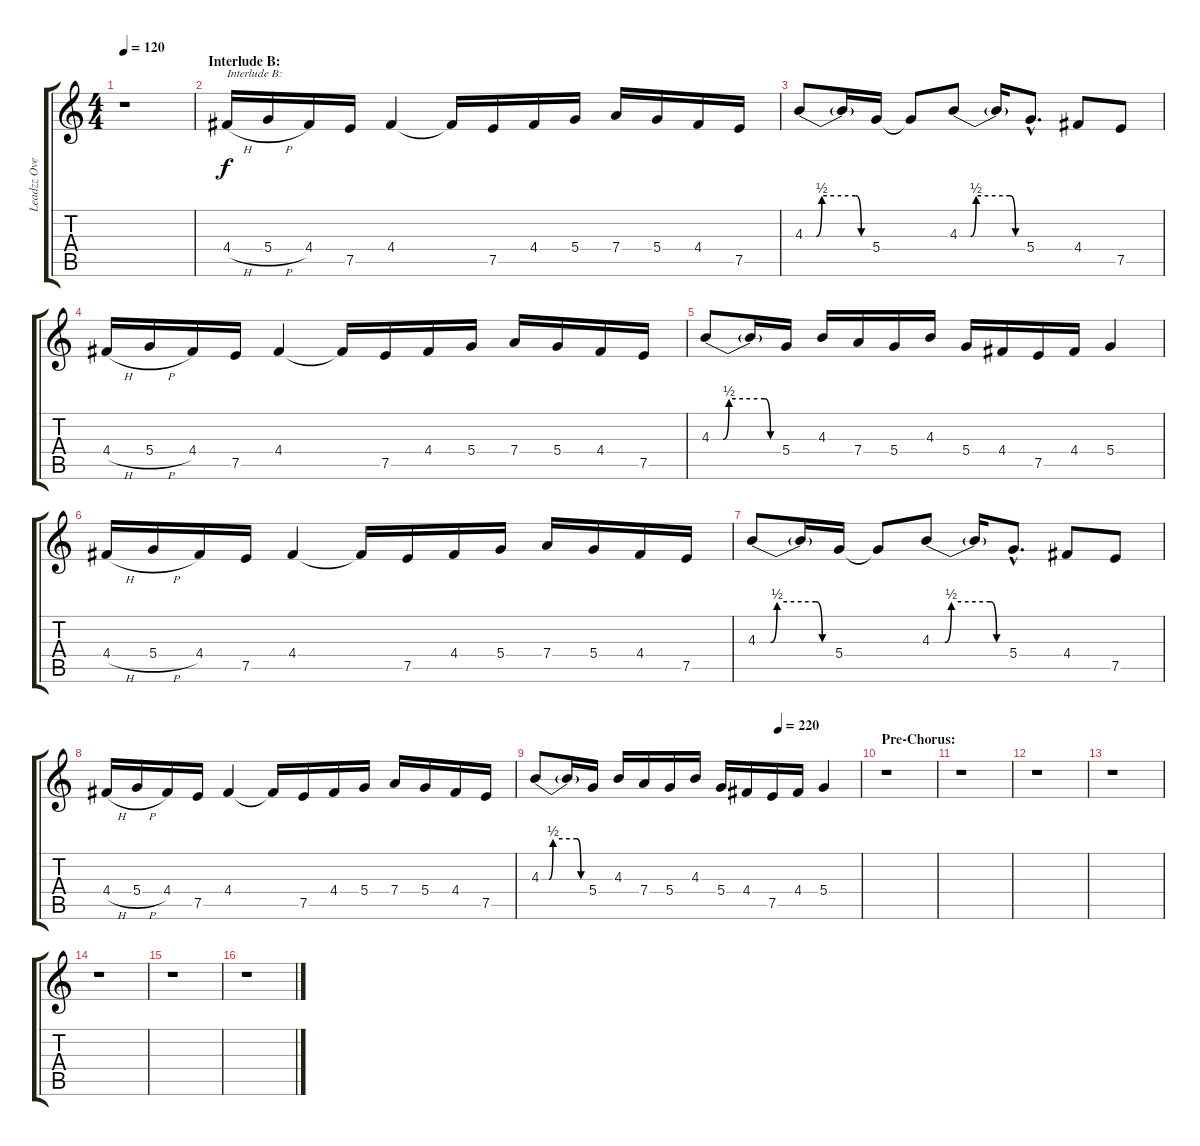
\track ("Leadzz Overdubzz" "Leadzz Ove") {instrument distortionguitar}
\staff {score tabs}
\tuning (E4 B3 G3 D3 A2 E2) {hide}
\ts (4 4)
\tempo 120
\clef g2
\ks c
r.1{dy f} |
\section ("" "Interlude B:")
4.4{h}.16{txt "Interlude B:" volume 16 instrument distortionguitar} 5.4{h}.16 4.4.16 7.5.16 4.4.4 4.4{t}.16 7.5.16 4.4.16 5.4.16 7.4.16 5.4.16 4.4.16 7.5.16 |
4.3{be (custom 0 0 10 0 15 2 45 2 50 0 60 0)}.8 4.3{t}.16 5.4.16 5.4{t}.8 4.3{be (custom 0 0 10 0 15 2 45 2 50 0 60 0)}.8 4.3{t}.16 5.4{hac}.8{d} 4.4.8 7.5.8 |
4.4{h}.16 5.4{h}.16 4.4.16 7.5.16 4.4.4 4.4{t}.16 7.5.16 4.4.16 5.4.16 7.4.16 5.4.16 4.4.16 7.5.16 |
4.3{be (custom 0 0 10 0 15 2 45 2 50 0 60 0)}.8 4.3{t}.16 5.4.16 4.3.16 7.4.16 5.4.16 4.3.16 5.4.16 4.4.16 7.5.16 4.4.16 5.4.4 |
4.4{h}.16 5.4{h}.16 4.4.16 7.5.16 4.4.4 4.4{t}.16 7.5.16 4.4.16 5.4.16 7.4.16 5.4.16 4.4.16 7.5.16 |
4.3{be (custom 0 0 10 0 15 2 45 2 50 0 60 0)}.8 4.3{t}.16 5.4.16 5.4{t}.8 4.3{be (custom 0 0 10 0 15 2 45 2 50 0 60 0)}.8 4.3{t}.16 5.4{hac}.8{d} 4.4.8 7.5.8 |
4.4{h}.16 5.4{h}.16 4.4.16 7.5.16 4.4.4 4.4{t}.16 7.5.16 4.4.16 5.4.16 7.4.16 5.4.16 4.4.16 7.5.16 |
\tempo (220 0.75)
4.3{be (custom 0 0 10 0 15 2 45 2 50 0 60 0)}.8 4.3{t}.16 5.4.16 4.3.16 7.4.16 5.4.16 4.3.16 5.4.16 4.4.16 7.5.16 4.4.16 5.4.4 |
\section ("" "Pre-Chorus:")
r.1 |
r.1 |
r.1 |
r.1 |
r.1 |
r.1 |
r.1
